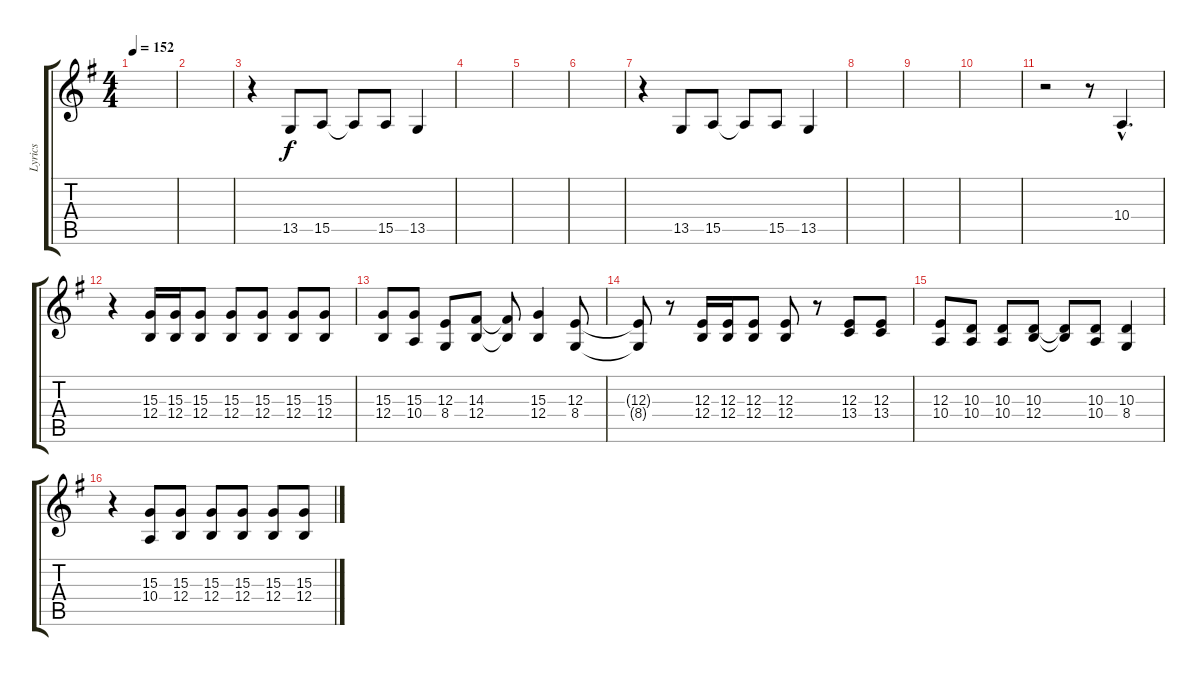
\track ("Lyrics" "Lyrics") {instrument cello}
\staff {score tabs}
\tuning (Db4 Ab3 E3 B2 Gb2 Db2) {hide}
\ts (4 4)
\tempo 152
\clef g2
\ks eminor
|
|
r.4 13.5.8 15.5.8 15.5{t}.8 15.5.8 13.5.4 |
|
|
|
r.4 13.5.8 15.5.8 15.5{t}.8 15.5.8 13.5.4 |
|
|
|
r.2 r.8 10.4{hac}.4{d} |
r.4 (15.3 12.4).16 (15.3 12.4).16 (15.3 12.4).8 (15.3 12.4).8 (15.3 12.4).8 (15.3 12.4).8 (15.3 12.4).8 |
(15.3 12.4).8 (15.3 10.4).8 (12.3 8.4).8 (14.3 12.4).8 (14.3{t} 12.4{t}).8 (15.3 12.4).4 (12.3 8.4).8 |
(12.3{t} 8.4{t}).8 r.8 (12.3 12.4).16 (12.3 12.4).16 (12.3 12.4).8 (12.3 12.4).8 r.8 (12.3 13.4).8 (12.3 13.4).8 |
(12.3 10.4).8 (10.3 10.4).8 (10.3 10.4).8 (10.3 12.4).8 (10.3{t} 12.4{t}).8 (10.3 10.4).8 (10.3 8.4).4 |
r.4 (15.3 10.4).8 (15.3 12.4).8 (15.3 12.4).8 (15.3 12.4).8 (15.3 12.4).8 (15.3 12.4).8
